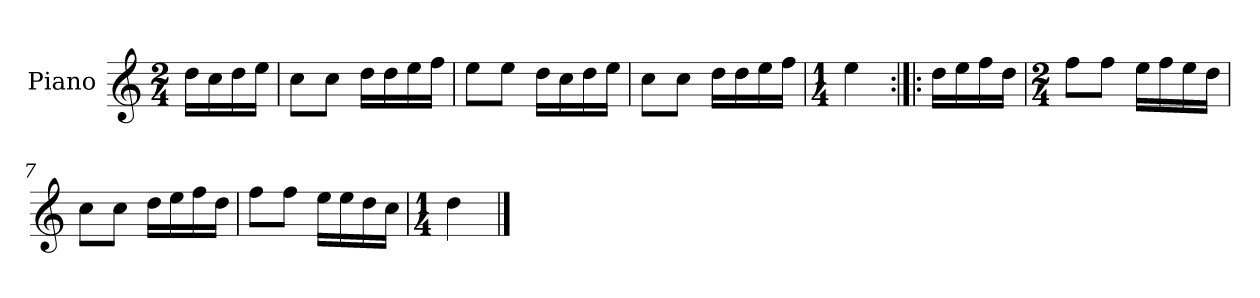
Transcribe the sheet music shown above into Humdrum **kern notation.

**kern
*part1
*staff1
*I"Piano
*I'Pno.
*clefG2
*k[]
*M2/4
=
16dd\LL
16cc\
16dd\
16ee\JJ
=1
8cc\L
8cc\J
16dd\LL
16dd\
16ee\
16ff\JJ
=2
8ee\L
8ee\J
16dd\LL
16cc\
16dd\
16ee\JJ
=3
8cc\L
8cc\J
16dd\LL
16dd\
16ee\
16ff\JJ
=4
*M1/4
4ee\
=5:|!|:
16dd\LL
16ee\
16ff\
16dd\JJ
=6
*M2/4
8ff\L
8ff\J
16ee\LL
16ff\
16ee\
16dd\JJ
!!LO:LB:g=z
=7
8cc\L
8cc\J
16dd\LL
16ee\
16ff\
16dd\JJ
=8
8ff\L
8ff\J
16ee\LL
16ee\
16dd\
16cc\JJ
=9
*M1/4
4dd\
==
*-
